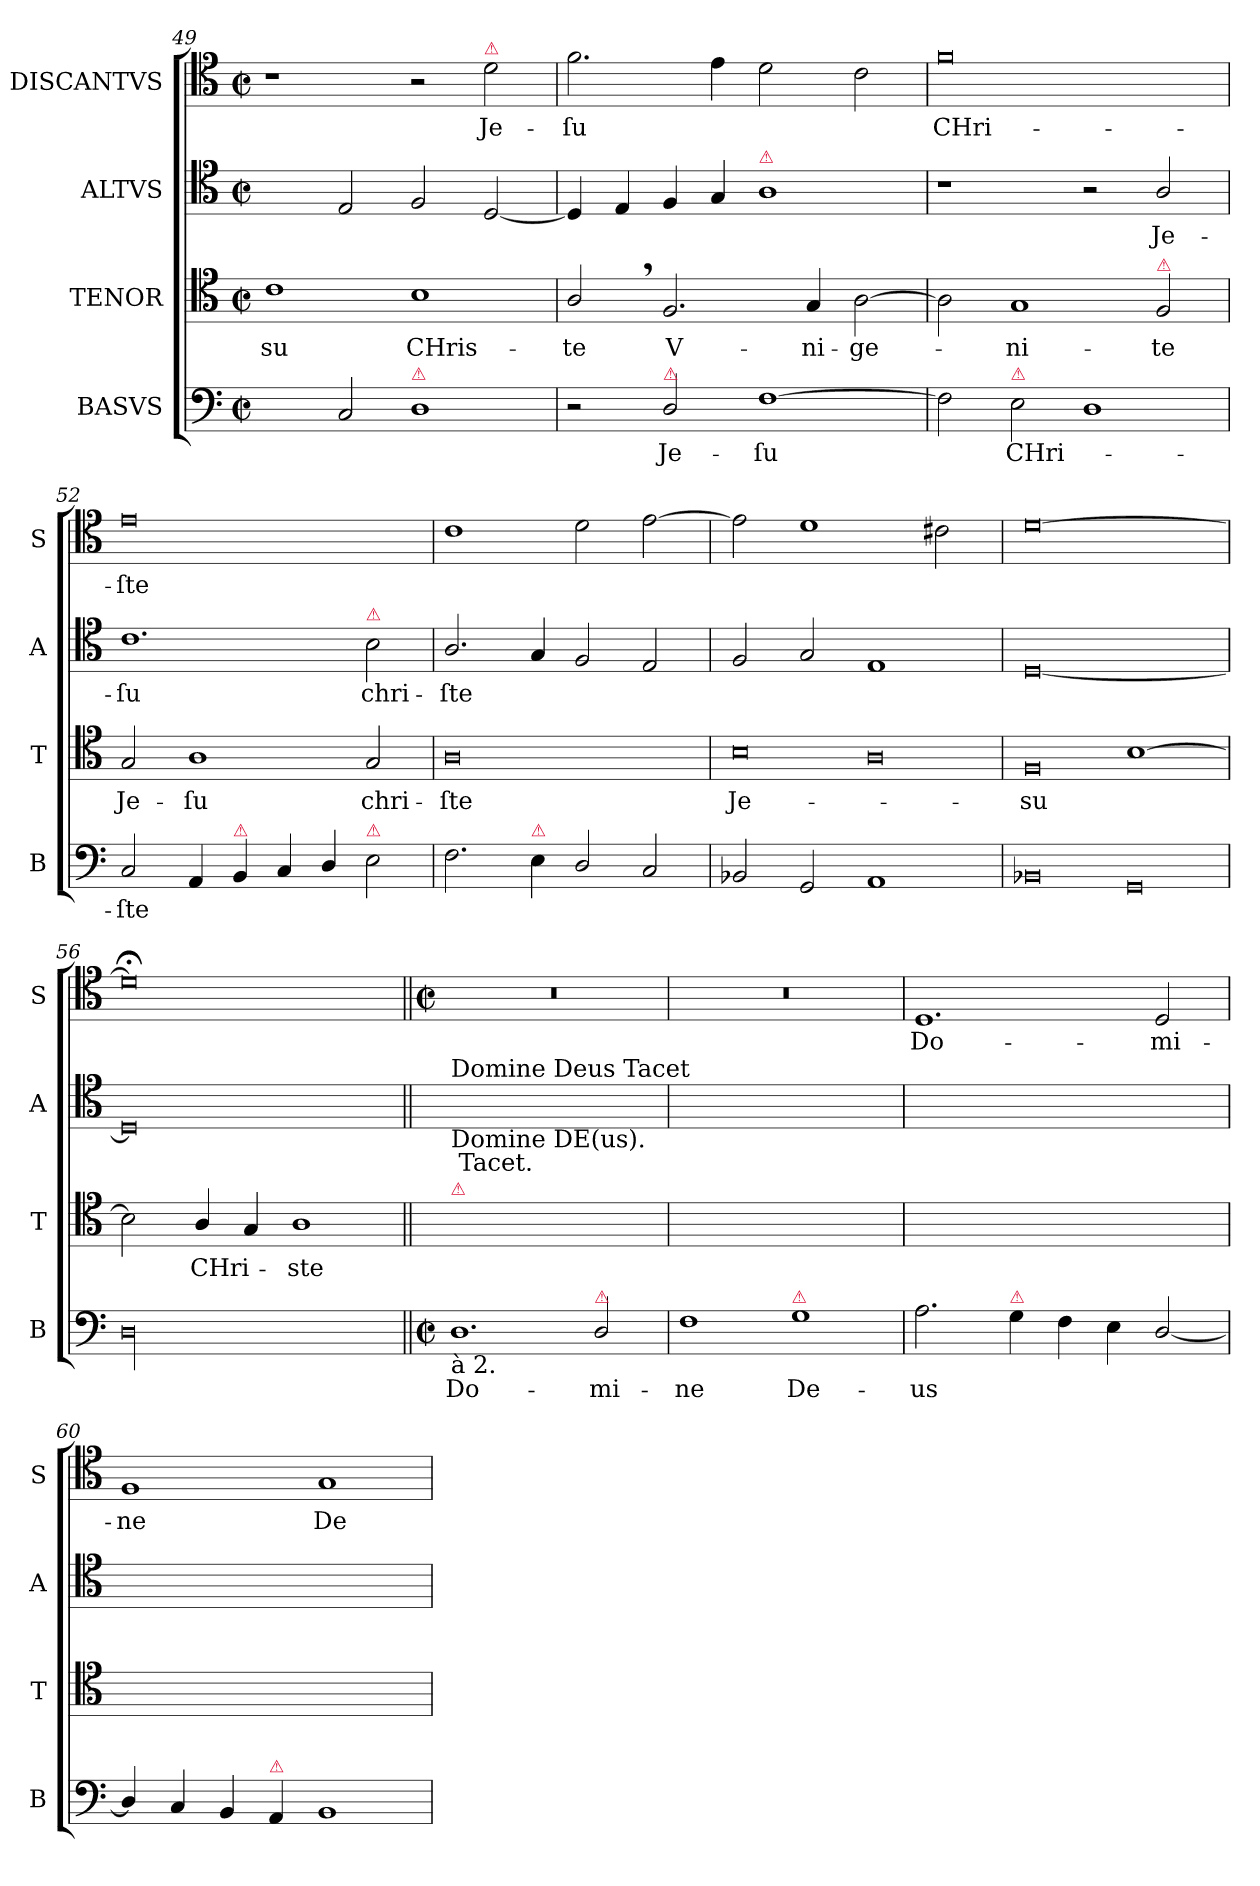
**kern	**text	**kern	**text	**kern	**text	**kern	**text
*part4	*part4	*part3	*part3	*part2	*part2	*part1	*part1
*staff4	*staff4	*staff3	*staff3	*staff2	*staff2	*staff1	*staff1
*I"BASVS	*	*I"TENOR	*	*I"ALTVS	*	*I"DISCANTVS	*
*I'B	*	*I'T	*	*I'A	*	*I'S	*
*clefF4	*	*clefC4	*	*clefC4	*	*clefC4	*
*k[]	*	*k[]	*	*k[]	*	*k[]	*
*D:dor	*	*D:dor	*	*D:dor	*	*D:dor	*
*M2/1	*	*M2/1	*	*M2/1	*	*M2/1	*
*met(c|)	*	*met(c|)	*	*met(c|)	*	*met(c|)	*
=49	=49	=49	=49	=49	=49	=49	=49
!	!	!	!LO:LY:i	!	!	!	!
2ryy	.	1c	-su	2ryy	.	1r	.
2C/	.	.	.	2E/	.	.	.
!LO:TX:a:color=crimson:t=⚠	!	!	!	!	!	!	!
!	!	!	!LO:LY:i	!	!	!	!
1D	.	1B	CHris-	2F/	.	2r	.
!	!	!	!	!	!	!LO:TX:a:color=crimson:t=⚠	!
.	.	.	.	[2D/	.	2d\	Je-
=50	=50	=50	=50	=50	=50	=50	=50
!	!	!	!LO:LY:i	!	!	!	!
2r	.	2A,/	-te	4D/]	.	2.f\	-ſu
.	.	.	.	4E/	.	.	.
!LO:TX:a:color=crimson:t=⚠	!	!	!	!	!	!	!
!	!	!	!LO:LY:i	!	!	!	!
2D/	Je-	2.F/	V-	4F/	.	.	.
.	.	.	.	4G/	.	4e\	.
!	!	!	!	!LO:TX:a:color=crimson:t=⚠	!	!	!
[1F	-ſu	.	.	1A	.	2d\	.
!	!	!	!LO:LY:i	!	!	!	!
.	.	4G/	-ni-	.	.	.	.
!	!	!	!LO:LY:i	!	!	!	!
.	.	[2A	-ge-	.	.	2c\	.
=51	=51	=51	=51	=51	=51	=51	=51
2F]	.	2A]	.	1r	.	0f	CHri-
!LO:TX:a:color=crimson:t=⚠	!	!	!	!	!	!	!
!	!	!	!LO:LY:i	!	!	!	!
2E\	CHri-	1G	-ni-	.	.	.	.
1D	.	.	.	2r	.	.	.
!	!	!LO:TX:a:color=crimson:t=⚠	!	!	!	!	!
!	!	!	!LO:LY:i	!	!	!	!
.	.	2F/	-te	2A/	Je-	.	.
=52	=52	=52	=52	=52	=52	=52	=52
!	!	!	!LO:LY:i	!	!	!	!
2C/	-ſte	2G/	Je-	1.c	-ſu	0e	-ſte
!	!	!	!LO:LY:i	!	!	!	!
4AA/	.	1A	-ſu	.	.	.	.
!LO:TX:a:color=crimson:t=⚠	!	!	!	!	!	!	!
4BB/	.	.	.	.	.	.	.
4C/	.	.	.	.	.	.	.
4D/	.	.	.	.	.	.	.
!	!	!	!	!LO:TX:a:color=crimson:t=⚠	!	!	!
!LO:TX:a:color=crimson:t=⚠	!	!	!	!	!	!	!
!	!	!	!LO:LY:i	!	!	!	!
2E\	.	2G/	chri-	2B\	chri-	.	.
=53	=53	=53	=53	=53	=53	=53	=53
!	!	!	!LO:LY:i	!	!	!	!
2.F\	.	0A	-ſte	2.A/	-ſte	1c	.
!LO:TX:a:color=crimson:t=⚠	!	!	!	!	!	!	!
4E\	.	.	.	4G/	.	.	.
2D/	.	.	.	2F/	.	2d\	.
2C/	.	.	.	2E/	.	[2e	.
=54	=54	=54	=54	=54	=54	=54	=54
!	!	!LO:N:vis=0	!	!	!	!	!
2BB-X/	.	1B	Je-	2F/	.	2e]	.
2GG/	.	.	.	2G/	.	1d	.
!	!	!LO:N:vis=0	!	!	!	!	!
1AA	.	1A	.	1E	.	.	.
.	.	.	.	.	.	2c#X\	.
=55	=55	=55	=55	=55	=55	=55	=55
!LO:N:vis=0	!	!LO:N:vis=0	!	!	!	!	!
1BB-X	.	1F	-su	[0D	.	[0d	.
!LO:N:vis=0	!	!	!	!	!	!	!
1GG	.	[1B	.	.	.	.	.
=56	=56	=56	=56	=56	=56	=56	=56
!LO:N:vis=00	!	!	!	!	!	!	!
0D	.	2B]	.	0D]	.	0d;<]	.
.	.	4A/	CHri-	.	.	.	.
.	.	4G/	.	.	.	.	.
.	.	1A	-ste	.	.	.	.
=57||	=57||	=57||	=57||	=57||	=57||	=57||	=57||
*M2/1	*	*	*	*	*	*M2/1	*
*met(c|)	*	*	*	*	*	*met(c|)	*
!	!	!	!	!LO:TX:a:t=Domine Deus Tacet	!	!	!
!	!	!LO:TX:a:color=crimson:t=⚠	!	!	!	!	!
!	!	!LO:TX:a:t=Domine DE(us).\n Tacet.	!	!	!	!	!
!LO:TX:b:t=à 2.	!	!	!	!	!	!	!
1.D	Do-	0ryy	.	0ryy	.	0r	.
!LO:TX:a:color=crimson:t=⚠	!	!	!	!	!	!	!
2D/	-mi-	.	.	.	.	.	.
=58	=58	=58	=58	=58	=58	=58	=58
1F	-ne	0ryy	.	0ryy	.	0r	.
!LO:TX:a:color=crimson:t=⚠	!	!	!	!	!	!	!
1G	De-	.	.	.	.	.	.
=59	=59	=59	=59	=59	=59	=59	=59
2.A\	-us	0ryy	.	0ryy	.	1.D	Do-
!LO:TX:a:color=crimson:t=⚠	!	!	!	!	!	!	!
4G\	.	.	.	.	.	.	.
4F\	.	.	.	.	.	.	.
4E\	.	.	.	.	.	.	.
[2D/	.	.	.	.	.	2D/	-mi-
=60	=60	=60	=60	=60	=60	=60	=60
4D/]	.	0ryy	.	0ryy	.	1F	-ne
4C/	.	.	.	.	.	.	.
4BB/	.	.	.	.	.	.	.
!LO:TX:a:color=crimson:t=⚠	!	!	!	!	!	!	!
4AA/	.	.	.	.	.	.	.
1BB	.	.	.	.	.	1G	De-
=	=	=	=	=	=	=	=
*-	*-	*-	*-	*-	*-	*-	*-
